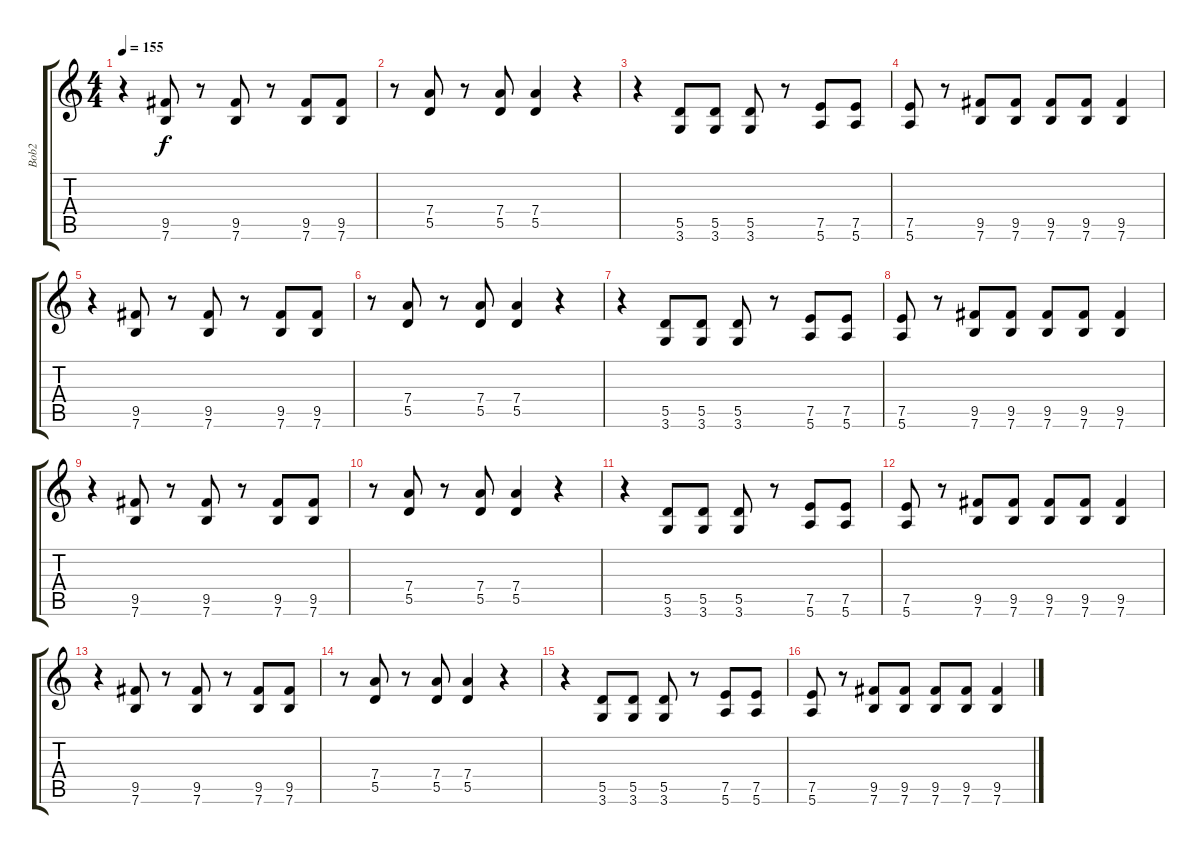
\track ("Bob2" "Bob2") {instrument overdrivenguitar}
\staff {score tabs}
\tuning (E4 B3 G3 D3 A2 E2) {hide}
\ts (4 4)
\tempo 155
\clef g2
\ks c
r.4{dy f} (9.5 7.6).8 r.8 (9.5 7.6).8 r.8 (9.5 7.6).8 (9.5 7.6).8 |
r.8 (7.4 5.5).8 r.8 (7.4 5.5).8 (7.4 5.5).4 r.4 |
r.4 (5.5 3.6).8 (5.5 3.6).8 (5.5 3.6).8 r.8 (7.5 5.6).8 (7.5 5.6).8 |
(7.5 5.6).8 r.8 (9.5 7.6).8 (9.5 7.6).8 (9.5 7.6).8 (9.5 7.6).8 (9.5 7.6).4 |
r.4 (9.5 7.6).8 r.8 (9.5 7.6).8 r.8 (9.5 7.6).8 (9.5 7.6).8 |
r.8 (7.4 5.5).8 r.8 (7.4 5.5).8 (7.4 5.5).4 r.4 |
r.4 (5.5 3.6).8 (5.5 3.6).8 (5.5 3.6).8 r.8 (7.5 5.6).8 (7.5 5.6).8 |
(7.5 5.6).8 r.8 (9.5 7.6).8 (9.5 7.6).8 (9.5 7.6).8 (9.5 7.6).8 (9.5 7.6).4 |
r.4 (9.5 7.6).8 r.8 (9.5 7.6).8 r.8 (9.5 7.6).8 (9.5 7.6).8 |
r.8 (7.4 5.5).8 r.8 (7.4 5.5).8 (7.4 5.5).4 r.4 |
r.4 (5.5 3.6).8 (5.5 3.6).8 (5.5 3.6).8 r.8 (7.5 5.6).8 (7.5 5.6).8 |
(7.5 5.6).8 r.8 (9.5 7.6).8 (9.5 7.6).8 (9.5 7.6).8 (9.5 7.6).8 (9.5 7.6).4 |
r.4 (9.5 7.6).8 r.8 (9.5 7.6).8 r.8 (9.5 7.6).8 (9.5 7.6).8 |
r.8 (7.4 5.5).8 r.8 (7.4 5.5).8 (7.4 5.5).4 r.4 |
r.4 (5.5 3.6).8 (5.5 3.6).8 (5.5 3.6).8 r.8 (7.5 5.6).8 (7.5 5.6).8 |
(7.5 5.6).8 r.8 (9.5 7.6).8 (9.5 7.6).8 (9.5 7.6).8 (9.5 7.6).8 (9.5 7.6).4
